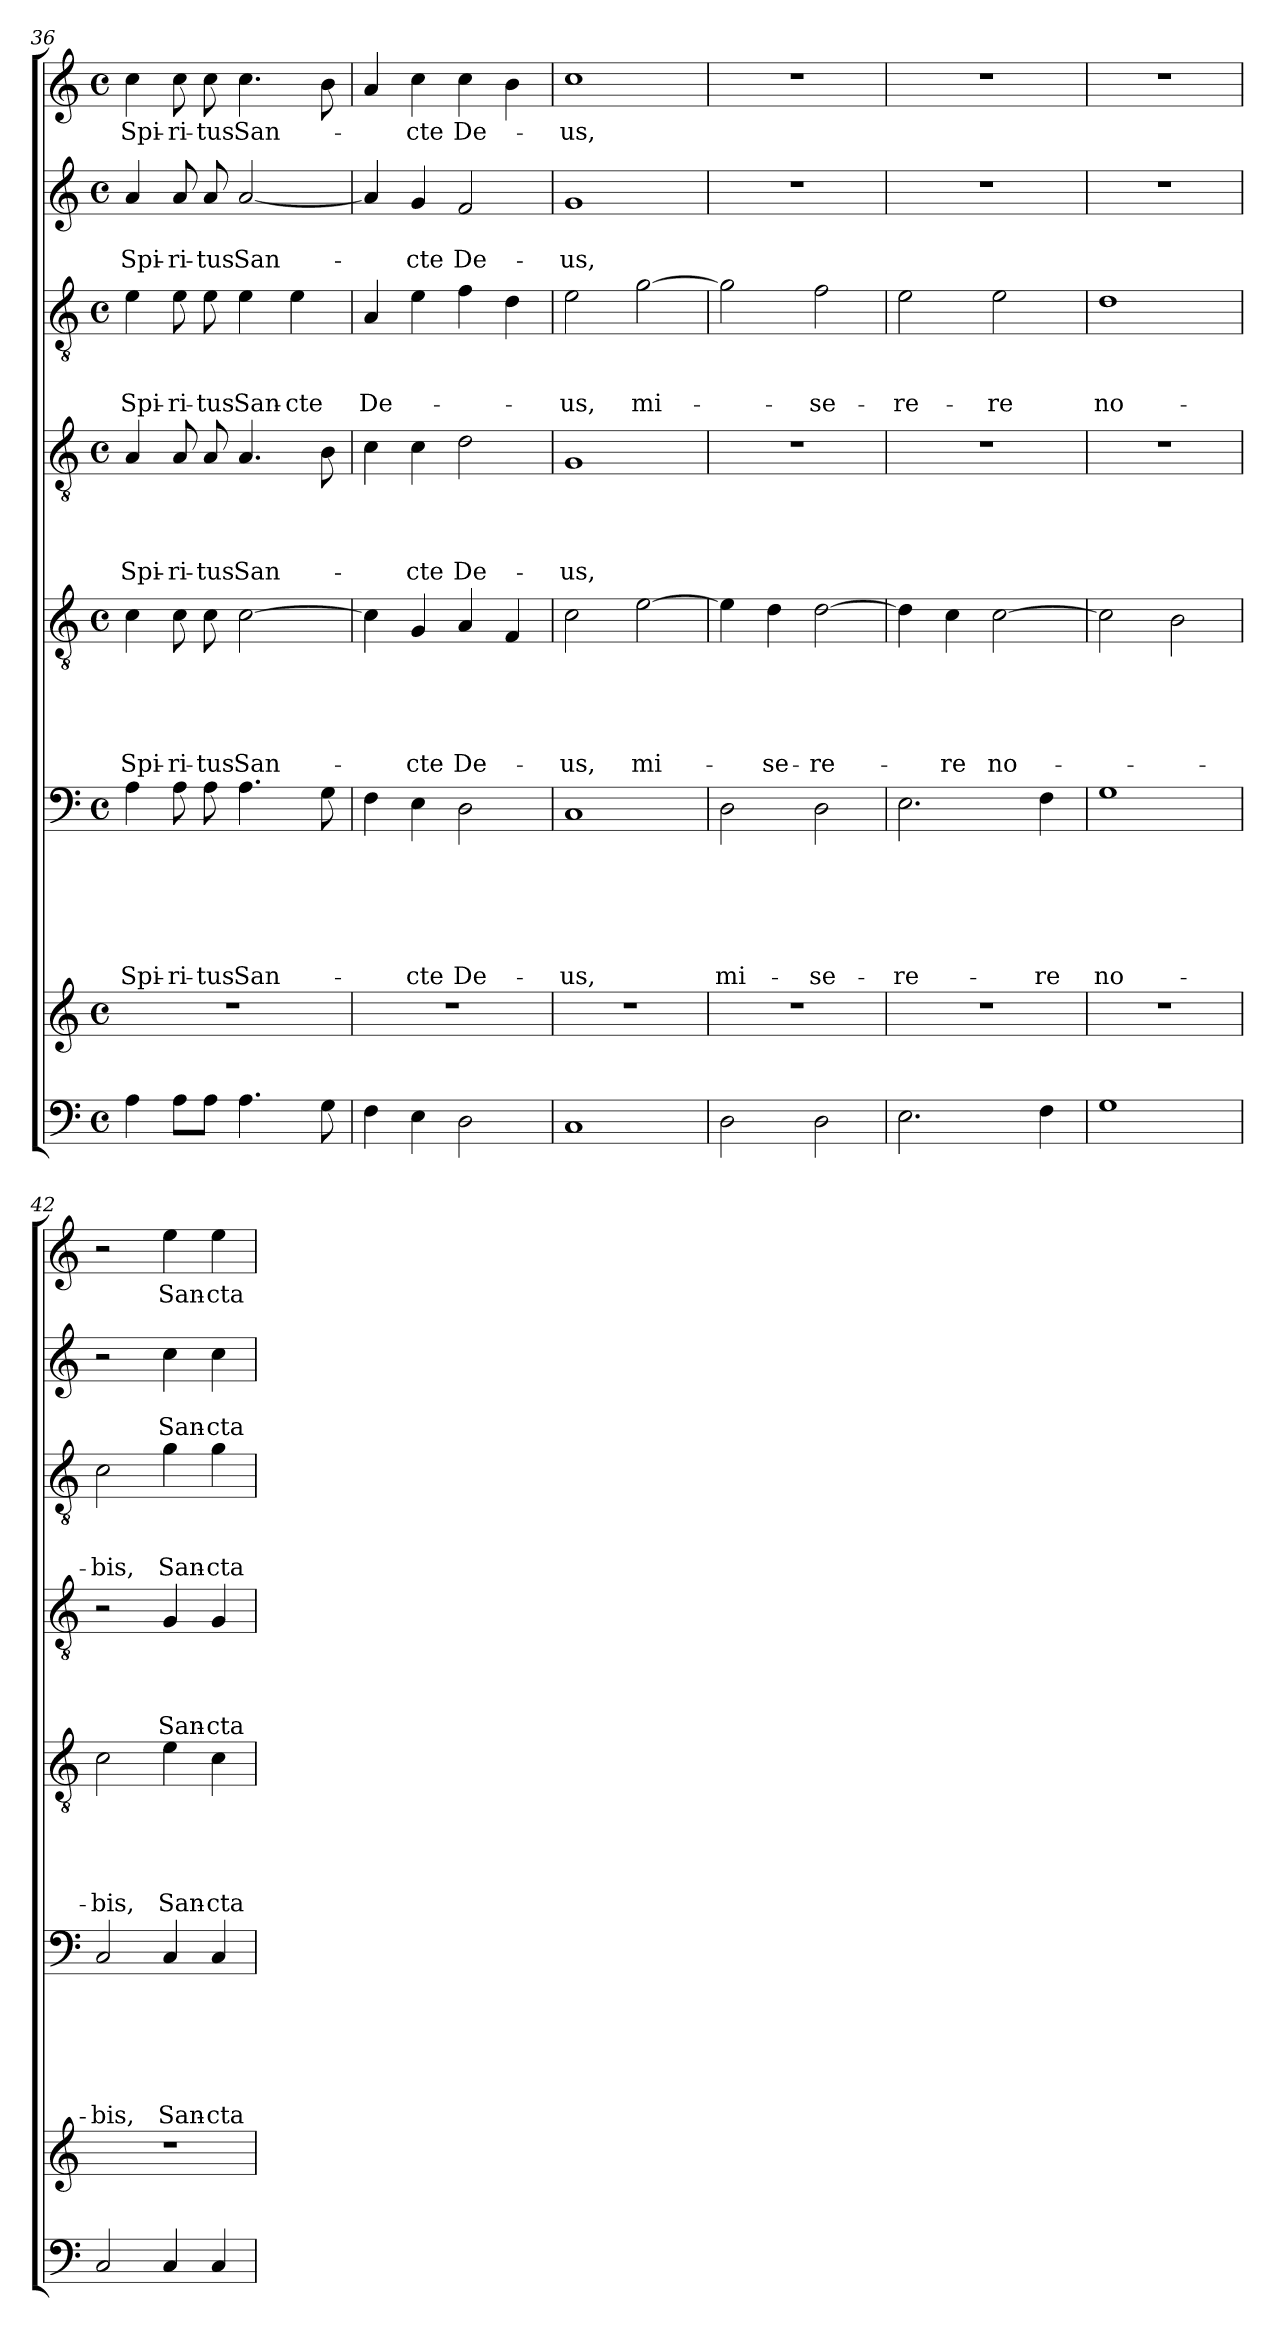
**kern	**kern	**kern	**text	**text	**text	**text	**text	**text	**kern	**text	**text	**text	**text	**text	**kern	**text	**text	**text	**text	**kern	**text	**text	**text	**kern	**text	**text	**kern	**text
*part8	*part7	*part6	*part6	*part6	*part6	*part6	*part6	*part6	*part5	*part5	*part5	*part5	*part5	*part5	*part4	*part4	*part4	*part4	*part4	*part3	*part3	*part3	*part3	*part2	*part2	*part2	*part1	*part1
*staff8	*staff7	*staff6	*staff6	*staff6	*staff6	*staff6	*staff6	*staff6	*staff5	*staff5	*staff5	*staff5	*staff5	*staff5	*staff4	*staff4	*staff4	*staff4	*staff4	*staff3	*staff3	*staff3	*staff3	*staff2	*staff2	*staff2	*staff1	*staff1
*clefF4	*clefG2	*clefF4	*	*	*	*	*	*	*clefGv2	*	*	*	*	*	*clefGv2	*	*	*	*	*clefGv2	*	*	*	*clefG2	*	*	*clefG2	*
*k[]	*k[]	*k[]	*	*	*	*	*	*	*k[]	*	*	*	*	*	*k[]	*	*	*	*	*k[]	*	*	*	*k[]	*	*	*k[]	*
*C:	*C:	*C:	*	*	*	*	*	*	*C:	*	*	*	*	*	*C:	*	*	*	*	*C:	*	*	*	*C:	*	*	*C:	*
*M4/4	*M4/4	*M4/4	*	*	*	*	*	*	*M4/4	*	*	*	*	*	*M4/4	*	*	*	*	*M4/4	*	*	*	*M4/4	*	*	*M4/4	*
*met(c)	*met(c)	*met(c)	*	*	*	*	*	*	*met(c)	*	*	*	*	*	*met(c)	*	*	*	*	*met(c)	*	*	*	*met(c)	*	*	*met(c)	*
=36	=36	=36	=36	=36	=36	=36	=36	=36	=36	=36	=36	=36	=36	=36	=36	=36	=36	=36	=36	=36	=36	=36	=36	=36	=36	=36	=36	=36
!	!	!	!	!	!	!	!	!LO:LY:b	!	!	!	!	!	!LO:LY:b	!	!	!	!	!LO:LY:b	!	!	!	!LO:LY:b	!	!	!LO:LY:b	!	!LO:LY:b
4A\	1r	4A\	.	.	.	.	.	Spi-	4c\	.	.	.	.	Spi-	4A/	.	.	.	Spi-	4e\	.	.	Spi-	4a/	.	Spi-	4cc\	Spi-
!	!	!	!	!	!	!	!	!LO:LY:b	!	!	!	!	!	!LO:LY:b	!	!	!	!	!LO:LY:b	!	!	!	!LO:LY:b	!	!	!LO:LY:b	!	!LO:LY:b
8A\L	.	8A\	.	.	.	.	.	-ri-	8c\	.	.	.	.	-ri-	8A/	.	.	.	-ri-	8e\	.	.	-ri-	8a/	.	-ri-	8cc\	-ri-
!	!	!	!	!	!	!	!	!LO:LY:b	!	!	!	!	!	!LO:LY:b	!	!	!	!	!LO:LY:b	!	!	!	!LO:LY:b	!	!	!LO:LY:b	!	!LO:LY:b
8A\J	.	8A\	.	.	.	.	.	-tus	8c\	.	.	.	.	-tus	8A/	.	.	.	-tus	8e\	.	.	-tus	8a/	.	-tus	8cc\	-tus
!	!	!	!	!	!	!	!	!LO:LY:b	!	!	!	!	!	!LO:LY:b	!	!	!	!	!LO:LY:b	!	!	!	!LO:LY:b	!	!	!LO:LY:b	!	!LO:LY:b
4.A\	.	4.A\	.	.	.	.	.	San-	[2c\	.	.	.	.	San-	4.A/	.	.	.	San-	4e\	.	.	San-	[2a/	.	San-	4.cc\	San-
!	!	!	!	!	!	!	!	!	!	!	!	!	!	!	!	!	!	!	!	!	!	!	!LO:LY:b	!	!	!	!	!
.	.	.	.	.	.	.	.	.	.	.	.	.	.	.	.	.	.	.	.	4e\	.	.	-cte	.	.	.	.	.
8G\	.	8G\	.	.	.	.	.	.	.	.	.	.	.	.	8B\	.	.	.	.	.	.	.	.	.	.	.	8b\	.
=37	=37	=37	=37	=37	=37	=37	=37	=37	=37	=37	=37	=37	=37	=37	=37	=37	=37	=37	=37	=37	=37	=37	=37	=37	=37	=37	=37	=37
!	!	!	!	!	!	!	!	!	!	!	!	!	!	!	!	!	!	!	!	!	!	!	!LO:LY:b	!	!	!	!	!
4F\	1r	4F\	.	.	.	.	.	.	4c\]	.	.	.	.	.	4c\	.	.	.	.	4A/	.	.	De-	4a/]	.	.	4a/	.
!	!	!	!	!	!	!	!	!LO:LY:b	!	!	!	!	!	!LO:LY:b	!	!	!	!	!LO:LY:b	!	!	!	!	!	!	!LO:LY:b	!	!LO:LY:b
4E\	.	4E\	.	.	.	.	.	-cte	4G/	.	.	.	.	-cte	4c\	.	.	.	-cte	4e\	.	.	.	4g/	.	-cte	4cc\	-cte
!	!	!	!	!	!	!	!	!LO:LY:b	!	!	!	!	!	!LO:LY:b	!	!	!	!	!LO:LY:b	!	!	!	!	!	!	!LO:LY:b	!	!LO:LY:b
2D\	.	2D\	.	.	.	.	.	De-	4A/	.	.	.	.	De-	2d\	.	.	.	De-	4f\	.	.	.	2f/	.	De-	4cc\	De-
.	.	.	.	.	.	.	.	.	4F/	.	.	.	.	.	.	.	.	.	.	4d\	.	.	.	.	.	.	4b\	.
!!LO:PB:g=z
=38	=38	=38	=38	=38	=38	=38	=38	=38	=38	=38	=38	=38	=38	=38	=38	=38	=38	=38	=38	=38	=38	=38	=38	=38	=38	=38	=38	=38
!	!	!	!	!	!	!	!	!LO:LY:b	!	!	!	!	!	!LO:LY:b	!	!	!	!	!LO:LY:b	!	!	!	!LO:LY:b	!	!	!LO:LY:b	!	!LO:LY:b
1C	1r	1C	.	.	.	.	.	-us,	2c\	.	.	.	.	-us,	1G	.	.	.	-us,	2e\	.	.	-us,	1g	.	-us,	1cc	-us,
!	!	!	!	!	!	!	!	!	!	!	!	!	!	!LO:LY:b	!	!	!	!	!	!	!	!	!LO:LY:b	!	!	!	!	!
.	.	.	.	.	.	.	.	.	[2e\	.	.	.	.	mi-	.	.	.	.	.	[2g\	.	.	mi-	.	.	.	.	.
=39	=39	=39	=39	=39	=39	=39	=39	=39	=39	=39	=39	=39	=39	=39	=39	=39	=39	=39	=39	=39	=39	=39	=39	=39	=39	=39	=39	=39
!	!	!	!	!	!	!	!	!LO:LY:b	!	!	!	!	!	!	!	!	!	!	!	!	!	!	!	!	!	!	!	!
2D\	1r	2D\	.	.	.	.	.	mi-	4e\]	.	.	.	.	.	1r	.	.	.	.	2g\]	.	.	.	1r	.	.	1r	.
!	!	!	!	!	!	!	!	!	!	!	!	!	!	!LO:LY:b	!	!	!	!	!	!	!	!	!	!	!	!	!	!
.	.	.	.	.	.	.	.	.	4d\	.	.	.	.	-se-	.	.	.	.	.	.	.	.	.	.	.	.	.	.
!	!	!	!	!	!	!	!	!LO:LY:b	!	!	!	!	!	!LO:LY:b	!	!	!	!	!	!	!	!	!LO:LY:b	!	!	!	!	!
2D\	.	2D\	.	.	.	.	.	-se-	[2d\	.	.	.	.	-re-	.	.	.	.	.	2f\	.	.	-se-	.	.	.	.	.
=40	=40	=40	=40	=40	=40	=40	=40	=40	=40	=40	=40	=40	=40	=40	=40	=40	=40	=40	=40	=40	=40	=40	=40	=40	=40	=40	=40	=40
!	!	!	!	!	!	!	!	!LO:LY:b	!	!	!	!	!	!	!	!	!	!	!	!	!	!	!LO:LY:b	!	!	!	!	!
2.E\	1r	2.E\	.	.	.	.	.	-re-	4d\]	.	.	.	.	.	1r	.	.	.	.	2e\	.	.	-re-	1r	.	.	1r	.
!	!	!	!	!	!	!	!	!	!	!	!	!	!	!LO:LY:b	!	!	!	!	!	!	!	!	!	!	!	!	!	!
.	.	.	.	.	.	.	.	.	4c\	.	.	.	.	-re	.	.	.	.	.	.	.	.	.	.	.	.	.	.
!	!	!	!	!	!	!	!	!	!	!	!	!	!	!LO:LY:b	!	!	!	!	!	!	!	!	!LO:LY:b	!	!	!	!	!
.	.	.	.	.	.	.	.	.	[2c\	.	.	.	.	no-	.	.	.	.	.	2e\	.	.	-re	.	.	.	.	.
!	!	!	!	!	!	!	!	!LO:LY:b	!	!	!	!	!	!	!	!	!	!	!	!	!	!	!	!	!	!	!	!
4F\	.	4F\	.	.	.	.	.	-re	.	.	.	.	.	.	.	.	.	.	.	.	.	.	.	.	.	.	.	.
=41	=41	=41	=41	=41	=41	=41	=41	=41	=41	=41	=41	=41	=41	=41	=41	=41	=41	=41	=41	=41	=41	=41	=41	=41	=41	=41	=41	=41
!	!	!	!	!	!	!	!	!LO:LY:b	!	!	!	!	!	!	!	!	!	!	!	!	!	!	!LO:LY:b	!	!	!	!	!
1G	1r	1G	.	.	.	.	.	no-	2c\]	.	.	.	.	.	1r	.	.	.	.	1d	.	.	no-	1r	.	.	1r	.
.	.	.	.	.	.	.	.	.	2B\	.	.	.	.	.	.	.	.	.	.	.	.	.	.	.	.	.	.	.
=42	=42	=42	=42	=42	=42	=42	=42	=42	=42	=42	=42	=42	=42	=42	=42	=42	=42	=42	=42	=42	=42	=42	=42	=42	=42	=42	=42	=42
!	!	!	!	!	!	!	!	!LO:LY:b	!	!	!	!	!	!LO:LY:b	!	!	!	!	!	!	!	!	!LO:LY:b	!	!	!	!	!
2C/	1r	2C/	.	.	.	.	.	-bis,	2c\	.	.	.	.	-bis,	2r	.	.	.	.	2c\	.	.	-bis,	2r	.	.	2r	.
!	!	!	!	!	!	!	!	!LO:LY:b	!	!	!	!	!	!LO:LY:b	!	!	!	!	!LO:LY:b	!	!	!	!LO:LY:b	!	!	!LO:LY:b	!	!LO:LY:b
4C/	.	4C/	.	.	.	.	.	San-	4e\	.	.	.	.	San-	4G/	.	.	.	San-	4g\	.	.	San-	4cc\	.	San-	4ee\	San-
!	!	!	!	!	!	!	!	!LO:LY:b	!	!	!	!	!	!LO:LY:b	!	!	!	!	!LO:LY:b	!	!	!	!LO:LY:b	!	!	!LO:LY:b	!	!LO:LY:b
4C/	.	4C/	.	.	.	.	.	-cta	4c\	.	.	.	.	-cta	4G/	.	.	.	-cta	4g\	.	.	-cta	4cc\	.	-cta	4ee\	-cta
=	=	=	=	=	=	=	=	=	=	=	=	=	=	=	=	=	=	=	=	=	=	=	=	=	=	=	=	=
*-	*-	*-	*-	*-	*-	*-	*-	*-	*-	*-	*-	*-	*-	*-	*-	*-	*-	*-	*-	*-	*-	*-	*-	*-	*-	*-	*-	*-
